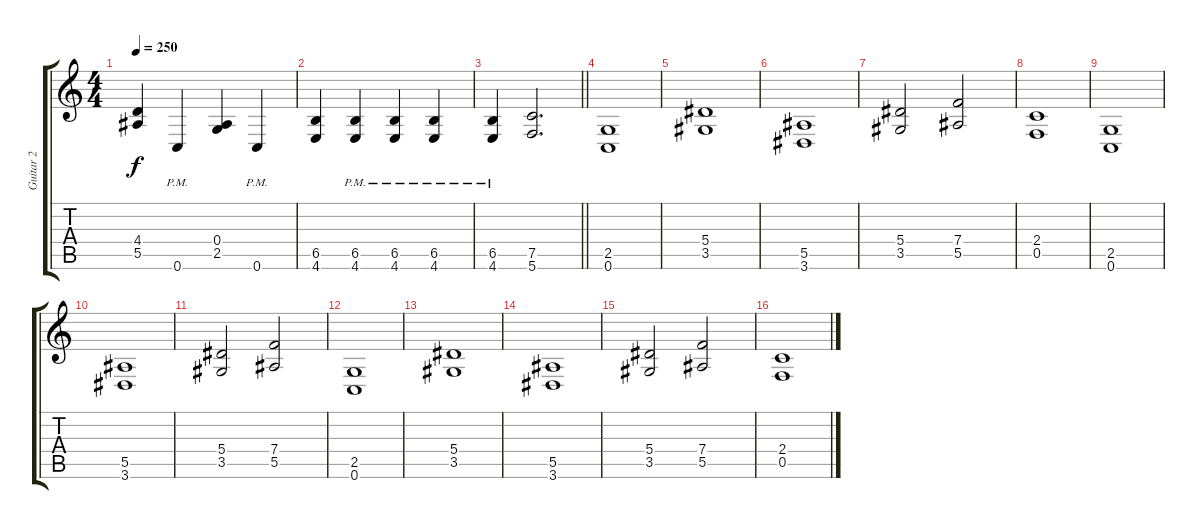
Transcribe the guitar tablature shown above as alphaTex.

\track ("Guitar 2" "Guitar 2") {instrument distortionguitar}
\staff {score tabs}
\tuning (C4 G3 Eb3 Bb2 F2 C2) {hide}
\ts (4 4)
\tempo 250
\clef g2
\ks c
(4.4 5.5).4{dy f} 0.6{pm}.4 (0.4 2.5).4 0.6{pm}.4 |
(6.5 4.6).4 (6.5{pm} 4.6{pm}).4 (6.5{pm} 4.6{pm}).4 (6.5{pm} 4.6{pm}).4 |
\barLineRight lightlight
(6.5{pm} 4.6{pm}).4 (7.5 5.6).2{d} |
(2.5 0.6).1 |
(5.4 3.5).1 |
(5.5 3.6).1 |
(5.4 3.5).2 (7.4 5.5).2 |
(2.4 0.5).1 |
(2.5 0.6).1 |
(5.5 3.6).1 |
(5.4 3.5).2 (7.4 5.5).2 |
(2.5 0.6).1 |
(5.4 3.5).1 |
(5.5 3.6).1 |
(5.4 3.5).2 (7.4 5.5).2 |
(2.4 0.5).1
